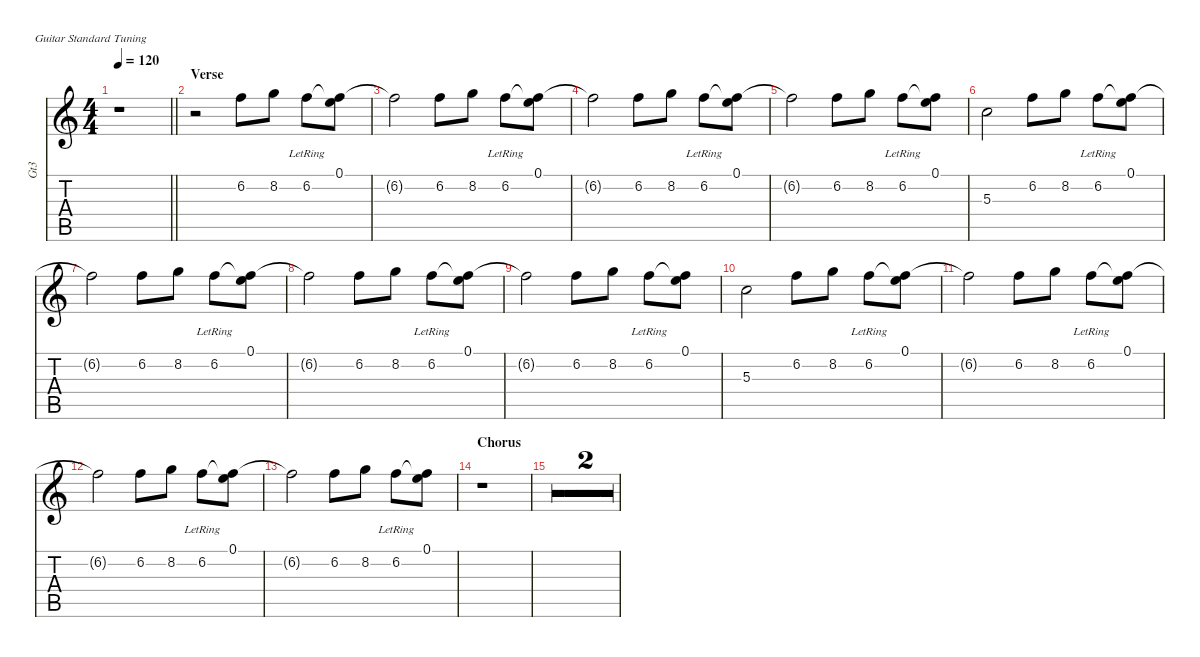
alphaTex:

\defaultSystemsLayout 4
\hideDynamics
\bracketExtendMode nobrackets
\otherSystemsTrackNameOrientation horizontal
\track ("Guitar 3" "Gt3") {defaultSystemsLayout 8 multiBarRest instrument electricguitarclean}
\staff {score tabs}
\tuning (E4 B3 G3 D3 A2 E2)
\ts (4 4)
\tempo 120
\clef g2
\barLineRight lightlight
\ks c
r.1{dy mf beam Down} |
\section ("" "Verse")
r.2{beam Down} 6.2.8{beam Down} 8.2.8{beam Down} 6.2{lr}.8{beam Down} (6.2{t} 0.1).8{beam Down} |
6.2{t}.2{beam Down} 6.2.8{beam Down} 8.2.8{beam Down} 6.2{lr}.8{beam Down} (6.2{t} 0.1).8{beam Down} |
6.2{t}.2{beam Down} 6.2.8{beam Down} 8.2.8{beam Down} 6.2{lr}.8{beam Down} (6.2{t} 0.1).8{beam Down} |
6.2{t}.2{beam Down} 6.2.8{beam Down} 8.2.8{beam Down} 6.2{lr}.8{beam Down} (6.2{t} 0.1).8{beam Down} |
5.3.2{beam Down} 6.2.8{beam Down} 8.2.8{beam Down} 6.2{lr}.8{beam Down} (6.2{t} 0.1).8{beam Down} |
6.2{t}.2{beam Down} 6.2.8{beam Down} 8.2.8{beam Down} 6.2{lr}.8{beam Down} (6.2{t} 0.1).8{beam Down} |
6.2{t}.2{beam Down} 6.2.8{beam Down} 8.2.8{beam Down} 6.2{lr}.8{beam Down} (6.2{t} 0.1).8{beam Down} |
6.2{t}.2{beam Down} 6.2.8{beam Down} 8.2.8{beam Down} 6.2{lr}.8{beam Down} (6.2{t} 0.1).8{beam Down} |
5.3.2{beam Down} 6.2.8{beam Down} 8.2.8{beam Down} 6.2{lr}.8{beam Down} (6.2{t} 0.1).8{beam Down} |
6.2{t}.2{beam Down} 6.2.8{beam Down} 8.2.8{beam Down} 6.2{lr}.8{beam Down} (6.2{t} 0.1).8{beam Down} |
6.2{t}.2{beam Down} 6.2.8{beam Down} 8.2.8{beam Down} 6.2{lr}.8{beam Down} (6.2{t} 0.1).8{beam Down} |
6.2{t}.2{beam Down} 6.2.8{beam Down} 8.2.8{beam Down} 6.2{lr}.8{beam Down} (6.2{t} 0.1).8{beam Down} |
\section ("" "Chorus")
r.1{beam Down} |
r.1{beam Down} |
r.1{beam Down}
